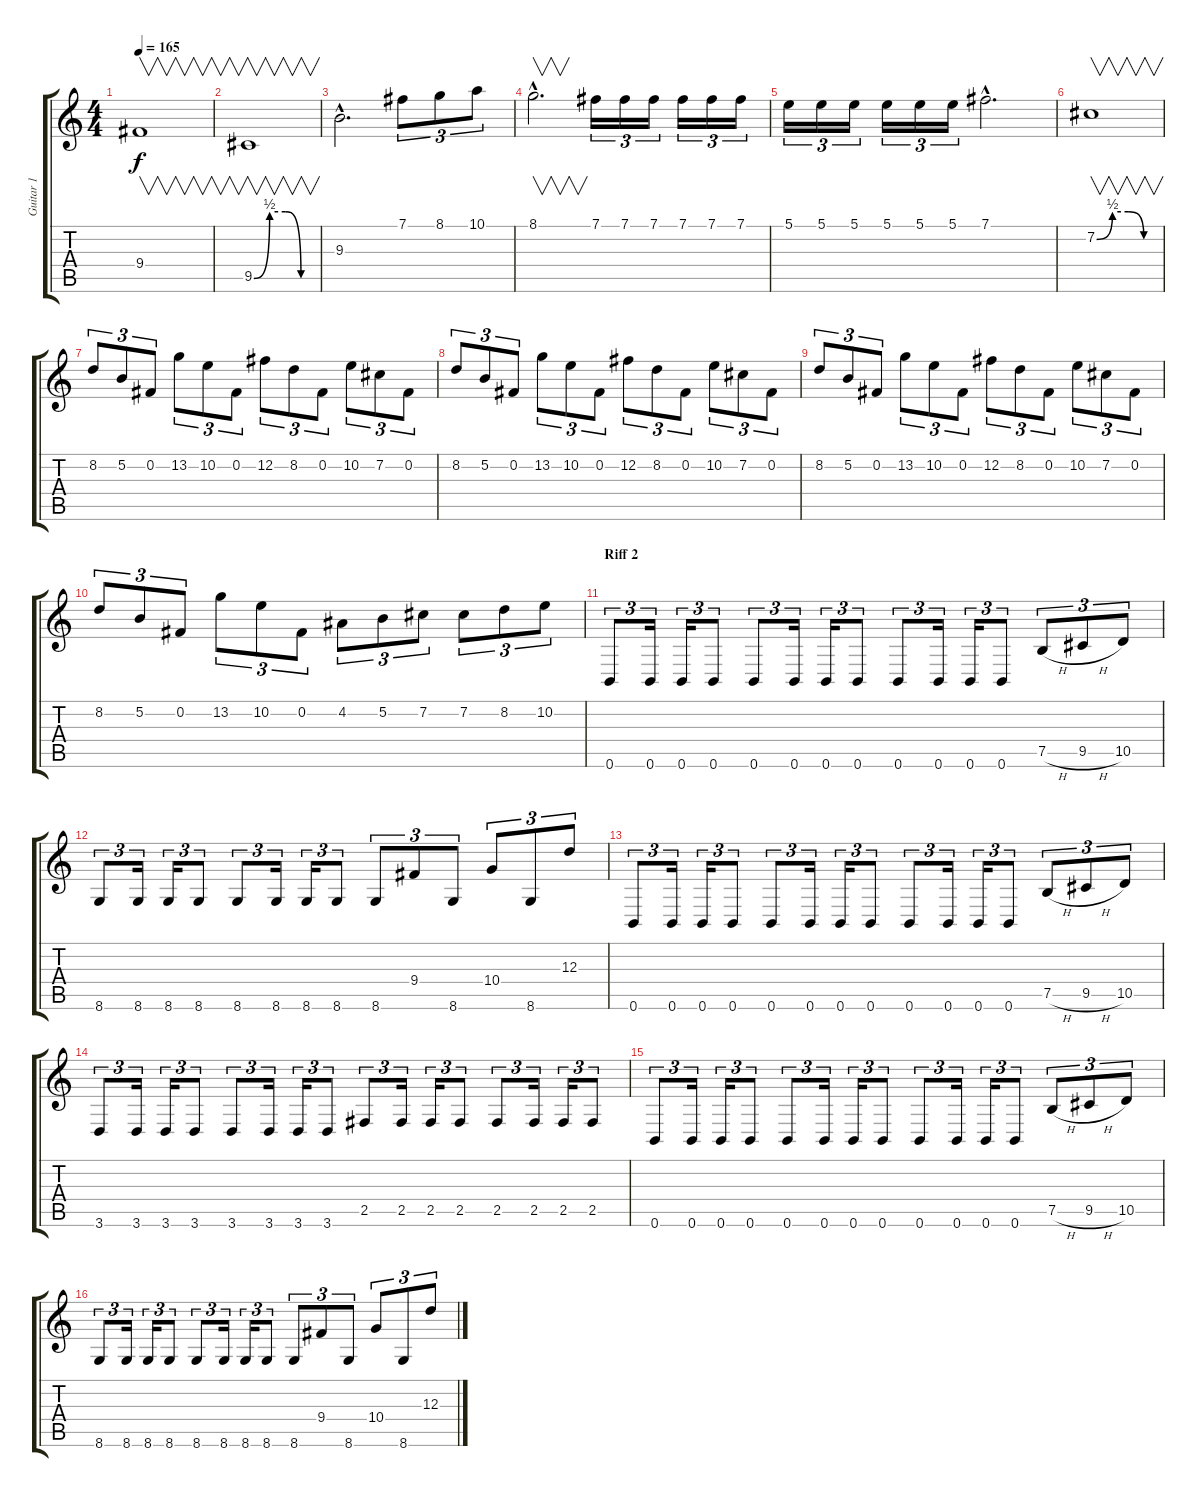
\track ("Guitar 1" "Guitar 1") {instrument distortionguitar}
\staff {score tabs}
\tuning (B3 Gb3 D3 A2 E2 B1) {hide}
\ts (4 4)
\tempo 165
\clef g2
\ks c
9.4.1{v dy f} |
9.5{be (custom 0 0 15 2 30 2 45 0 60 0)}.1{v} |
9.3{hac}.2{d} 7.1.8{tu (3 2)} 8.1.8{tu (3 2)} 10.1.8{tu (3 2)} |
8.1{hac}.2{v d} 7.1.16{tu (3 2)} 7.1.16{tu (3 2)} 7.1.16{tu (3 2)} 7.1.16{tu (3 2)} 7.1.16{tu (3 2)} 7.1.16{tu (3 2)} |
5.1.16{tu (3 2)} 5.1.16{tu (3 2)} 5.1.16{tu (3 2)} 5.1.16{tu (3 2)} 5.1.16{tu (3 2)} 5.1.16{tu (3 2)} 7.1{hac}.2{d} |
7.2{be (custom 0 0 15 2 30 2 45 0 60 0)}.1{v} |
8.2.8{tu (3 2)} 5.2.8{tu (3 2)} 0.2.8{tu (3 2)} 13.2.8{tu (3 2)} 10.2.8{tu (3 2)} 0.2.8{tu (3 2)} 12.2.8{tu (3 2)} 8.2.8{tu (3 2)} 0.2.8{tu (3 2)} 10.2.8{tu (3 2)} 7.2.8{tu (3 2)} 0.2.8{tu (3 2)} |
8.2.8{tu (3 2)} 5.2.8{tu (3 2)} 0.2.8{tu (3 2)} 13.2.8{tu (3 2)} 10.2.8{tu (3 2)} 0.2.8{tu (3 2)} 12.2.8{tu (3 2)} 8.2.8{tu (3 2)} 0.2.8{tu (3 2)} 10.2.8{tu (3 2)} 7.2.8{tu (3 2)} 0.2.8{tu (3 2)} |
8.2.8{tu (3 2)} 5.2.8{tu (3 2)} 0.2.8{tu (3 2)} 13.2.8{tu (3 2)} 10.2.8{tu (3 2)} 0.2.8{tu (3 2)} 12.2.8{tu (3 2)} 8.2.8{tu (3 2)} 0.2.8{tu (3 2)} 10.2.8{tu (3 2)} 7.2.8{tu (3 2)} 0.2.8{tu (3 2)} |
8.2.8{tu (3 2)} 5.2.8{tu (3 2)} 0.2.8{tu (3 2)} 13.2.8{tu (3 2)} 10.2.8{tu (3 2)} 0.2.8{tu (3 2)} 4.2.8{tu (3 2)} 5.2.8{tu (3 2)} 7.2.8{tu (3 2)} 7.2.8{tu (3 2)} 8.2.8{tu (3 2)} 10.2.8{tu (3 2)} |
\section ("" "Riff 2")
0.6.8{tu (3 2)} 0.6.16{tu (3 2)} 0.6.16{tu (3 2)} 0.6.8{tu (3 2)} 0.6.8{tu (3 2)} 0.6.16{tu (3 2)} 0.6.16{tu (3 2)} 0.6.8{tu (3 2)} 0.6.8{tu (3 2)} 0.6.16{tu (3 2)} 0.6.16{tu (3 2)} 0.6.8{tu (3 2)} 7.5{h}.8{tu (3 2)} 9.5{h}.8{tu (3 2)} 10.5.8{tu (3 2)} |
8.6.8{tu (3 2)} 8.6.16{tu (3 2)} 8.6.16{tu (3 2)} 8.6.8{tu (3 2)} 8.6.8{tu (3 2)} 8.6.16{tu (3 2)} 8.6.16{tu (3 2)} 8.6.8{tu (3 2)} 8.6.8{tu (3 2)} 9.4.8{tu (3 2)} 8.6.8{tu (3 2)} 10.4.8{tu (3 2)} 8.6.8{tu (3 2)} 12.3.8{tu (3 2)} |
0.6.8{tu (3 2)} 0.6.16{tu (3 2)} 0.6.16{tu (3 2)} 0.6.8{tu (3 2)} 0.6.8{tu (3 2)} 0.6.16{tu (3 2)} 0.6.16{tu (3 2)} 0.6.8{tu (3 2)} 0.6.8{tu (3 2)} 0.6.16{tu (3 2)} 0.6.16{tu (3 2)} 0.6.8{tu (3 2)} 7.5{h}.8{tu (3 2)} 9.5{h}.8{tu (3 2)} 10.5.8{tu (3 2)} |
3.6.8{tu (3 2)} 3.6.16{tu (3 2)} 3.6.16{tu (3 2)} 3.6.8{tu (3 2)} 3.6.8{tu (3 2)} 3.6.16{tu (3 2)} 3.6.16{tu (3 2)} 3.6.8{tu (3 2)} 2.5.8{tu (3 2)} 2.5.16{tu (3 2)} 2.5.16{tu (3 2)} 2.5.8{tu (3 2)} 2.5.8{tu (3 2)} 2.5.16{tu (3 2)} 2.5.16{tu (3 2)} 2.5.8{tu (3 2)} |
0.6.8{tu (3 2)} 0.6.16{tu (3 2)} 0.6.16{tu (3 2)} 0.6.8{tu (3 2)} 0.6.8{tu (3 2)} 0.6.16{tu (3 2)} 0.6.16{tu (3 2)} 0.6.8{tu (3 2)} 0.6.8{tu (3 2)} 0.6.16{tu (3 2)} 0.6.16{tu (3 2)} 0.6.8{tu (3 2)} 7.5{h}.8{tu (3 2)} 9.5{h}.8{tu (3 2)} 10.5.8{tu (3 2)} |
8.6.8{tu (3 2)} 8.6.16{tu (3 2)} 8.6.16{tu (3 2)} 8.6.8{tu (3 2)} 8.6.8{tu (3 2)} 8.6.16{tu (3 2)} 8.6.16{tu (3 2)} 8.6.8{tu (3 2)} 8.6.8{tu (3 2)} 9.4.8{tu (3 2)} 8.6.8{tu (3 2)} 10.4.8{tu (3 2)} 8.6.8{tu (3 2)} 12.3.8{tu (3 2)}
